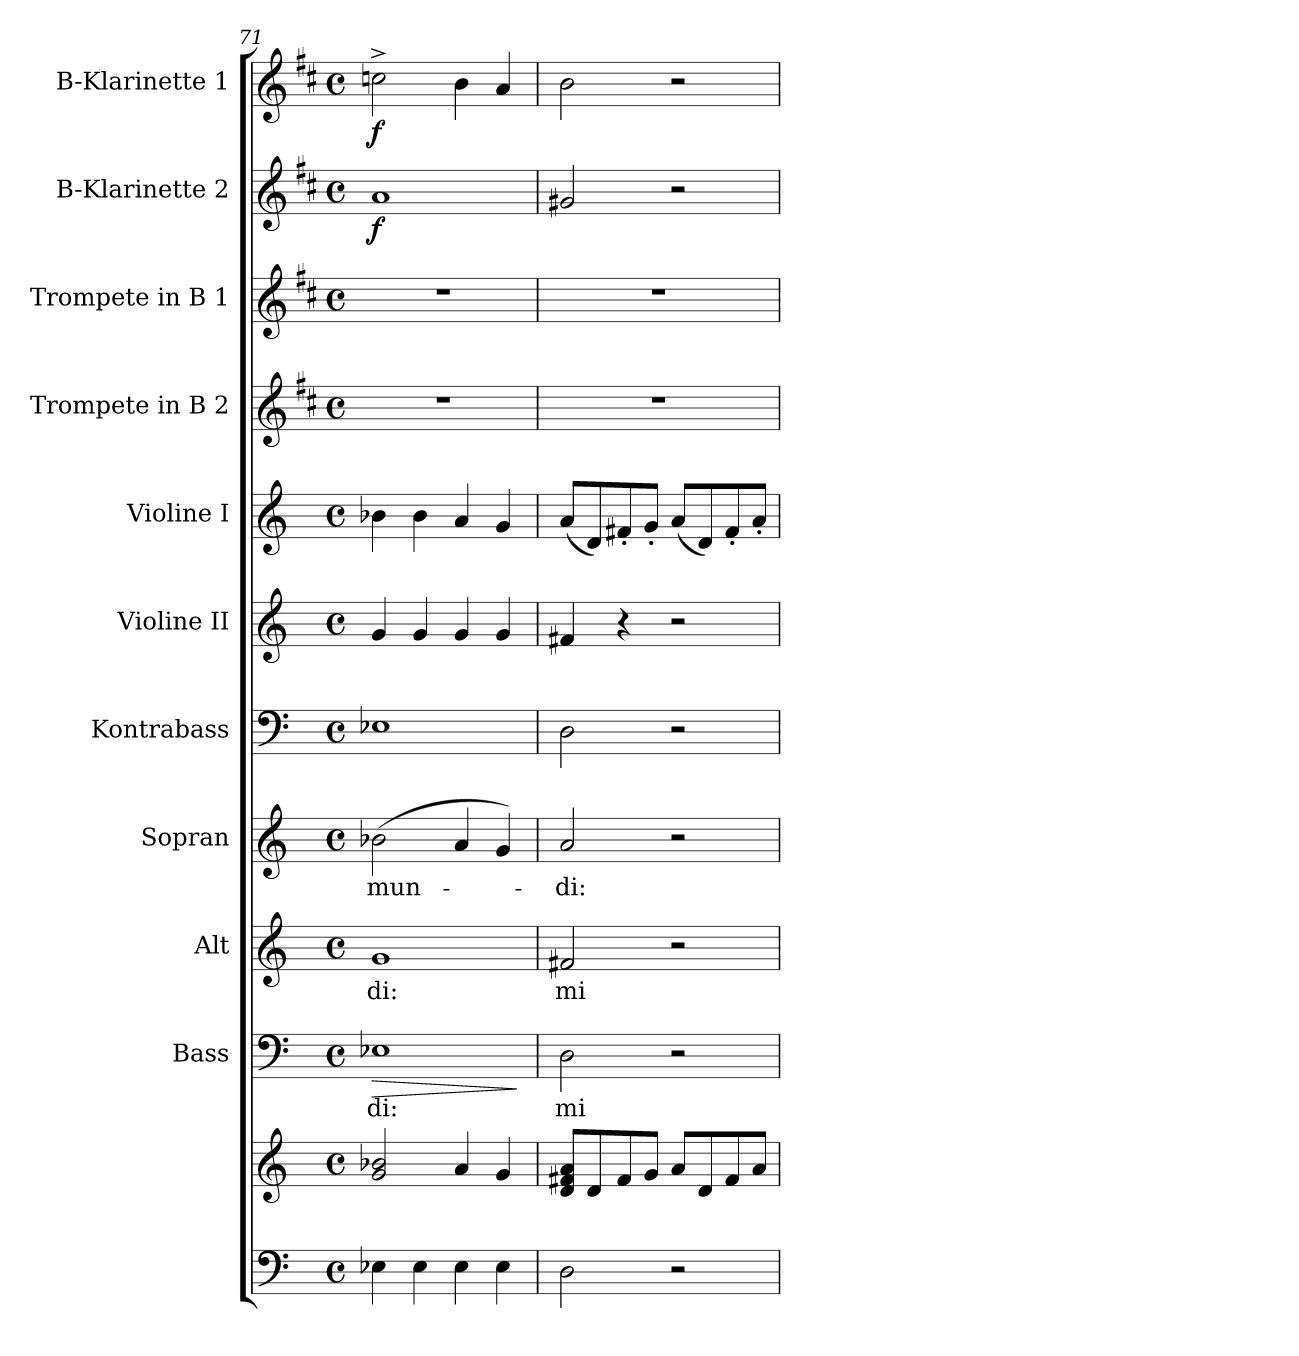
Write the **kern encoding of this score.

**kern	**kern	**kern	**text	**dynam	**kern	**text	**kern	**text	**kern	**kern	**kern	**kern	**kern	**kern	**dynam	**kern	**dynam
*part11	*part11	*part10	*part10	*part10	*part9	*part9	*part8	*part8	*part7	*part6	*part5	*part4	*part3	*part2	*part2	*part1	*part1
*staff12	*staff11	*staff10	*staff10	*staff10	*staff9	*staff9	*staff8	*staff8	*staff7	*staff6	*staff5	*staff4	*staff3	*staff2	*staff2	*staff1	*staff1
*	*	*I"Bass	*	*	*I"Alt	*	*I"Sopran	*	*I"Kontrabass	*I"Violine II	*I"Violine I	*I"Trompete in B 2	*I"Trompete in B 1	*I"B-Klarinette 2	*	*I"B-Klarinette 1	*
*	*	*I'B.	*	*	*I'A.	*	*I'S.	*	*I'Kb.	*I'Vl. II	*I'Vl. I	*I'Tr. 2	*I'Tr. 1	*I'B Kl. 2	*	*I'B Kl. 1	*
*clefF4	*clefG2	*clefF4	*	*	*clefG2	*	*clefG2	*	*clefF4	*clefG2	*clefG2	*clefG2	*clefG2	*clefG2	*	*clefG2	*
*	*	*	*	*	*	*	*	*	*ITrd7c12	*	*	*ITrd1c2	*ITrd1c2	*ITrd1c2	*	*ITrd1c2	*
*k[]	*k[]	*k[]	*	*	*k[]	*	*k[]	*	*k[]	*k[]	*k[]	*k[]	*k[]	*k[]	*	*k[]	*
*C:	*C:	*C:	*	*	*C:	*	*C:	*	*C:	*C:	*C:	*C:	*C:	*C:	*	*C:	*
*M4/4	*M4/4	*M4/4	*	*	*M4/4	*	*M4/4	*	*M4/4	*M4/4	*M4/4	*M4/4	*M4/4	*M4/4	*	*M4/4	*
*met(c)	*met(c)	*met(c)	*	*	*met(c)	*	*met(c)	*	*met(c)	*met(c)	*met(c)	*met(c)	*met(c)	*met(c)	*	*met(c)	*
=71	=71	=71	=71	=71	=71	=71	=71	=71	=71	=71	=71	=71	=71	=71	=71	=71	=71
!	!	!	!LO:LY:b	!LO:HP:b	!	!LO:LY:b	!	!LO:LY:b	!	!	!	!	!	!	!LO:DY:b	!	!LO:DY:b
4E-X\	2g/ 2b-X/	1E-X	-di:	>	1g	-di:	(>2b-X\	mun-	1EE-X	4g/	4b-X\	1r	1r	1g	f	2b-X^>\	f
4E-\	.	.	.	.	.	.	.	.	.	4g/	4b-\	.	.	.	.	.	.
4E-\	4a/	.	.	.	.	.	4a/	.	.	4g/	4a/	.	.	.	.	4a\	.
4E-\	4g/	.	.	.	.	.	4g/)	.	.	4g/	4g/	.	.	.	.	4g/	.
.	.	.	.	]	.	.	.	.	.	.	.	.	.	.	.	.	.
!!LO:PB:g=z
=72	=72	=72	=72	=72	=72	=72	=72	=72	=72	=72	=72	=72	=72	=72	=72	=72	=72
!	!	!	!LO:LY:b	!	!	!LO:LY:b	!	!LO:LY:b	!	!	!	!	!	!	!	!	!
2D\	8d/ 8f#X/ 8a/L	2D\	mi-	.	2f#X/	mi-	2a/	-di:	2DD\	4f#X/	(<8a/L	1r	1r	2f#X/	.	2a\	.
.	8d/	.	.	.	.	.	.	.	.	.	8d/)	.	.	.	.	.	.
.	8f#/	.	.	.	.	.	.	.	.	4r	8f#X'</	.	.	.	.	.	.
.	8g/J	.	.	.	.	.	.	.	.	.	8g'</J	.	.	.	.	.	.
2r	8a/L	2r	.	.	2r	.	2r	.	2r	2r	(<8a/L	.	.	2r	.	2r	.
.	8d/	.	.	.	.	.	.	.	.	.	8d/)	.	.	.	.	.	.
.	8f#/	.	.	.	.	.	.	.	.	.	8f#'</	.	.	.	.	.	.
.	8a/J	.	.	.	.	.	.	.	.	.	8a'</J	.	.	.	.	.	.
=	=	=	=	=	=	=	=	=	=	=	=	=	=	=	=	=	=
*-	*-	*-	*-	*-	*-	*-	*-	*-	*-	*-	*-	*-	*-	*-	*-	*-	*-
